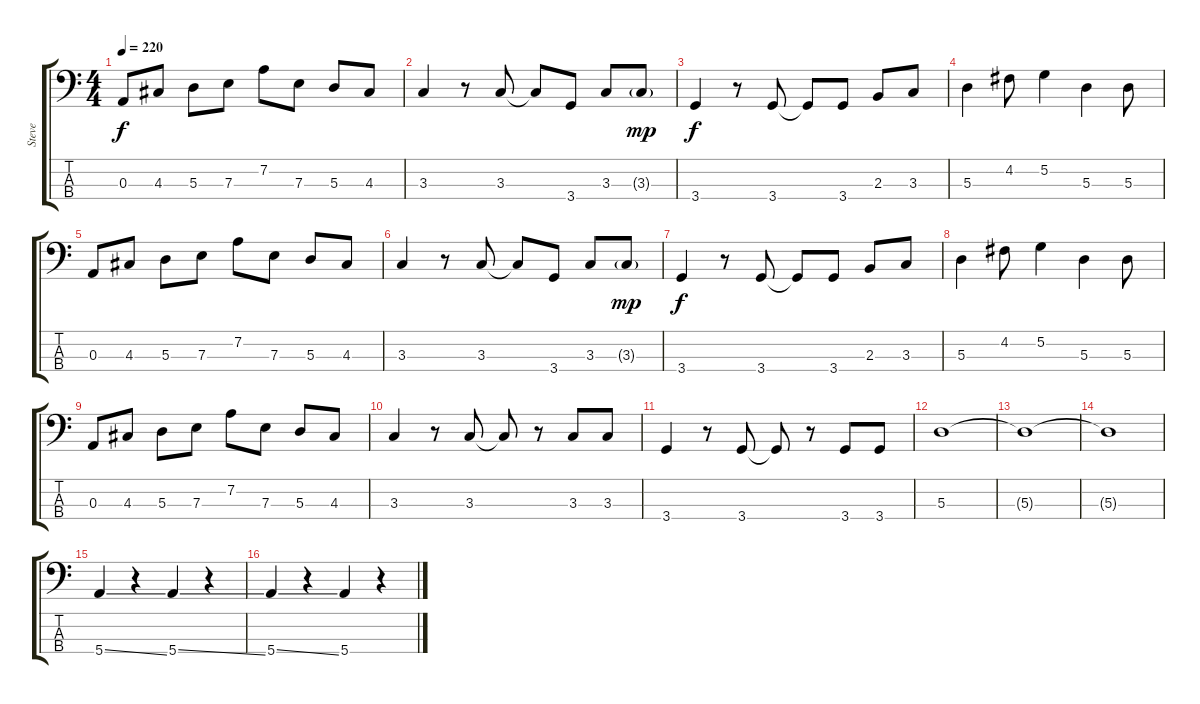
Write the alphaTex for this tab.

\track ("Steve" "Steve") {instrument electricbassfinger}
\staff {score tabs}
\tuning (G2 D2 A1 E1) {hide}
\ts (4 4)
\tempo 220
\clef f4
\ks c
0.3.8{dy f} 4.3.8 5.3.8 7.3.8 7.2.8 7.3.8 5.3.8 4.3.8 |
3.3.4 r.8 3.3.8 3.3{t}.8 3.4.8 3.3.8 3.3{g}.8{dy mp} |
3.4.4{dy f} r.8 3.4.8 3.4{t}.8 3.4.8 2.3.8 3.3.8 |
5.3.4 4.2.8 5.2.4 5.3.4 5.3.8 |
0.3.8 4.3.8 5.3.8 7.3.8 7.2.8 7.3.8 5.3.8 4.3.8 |
3.3.4 r.8 3.3.8 3.3{t}.8 3.4.8 3.3.8 3.3{g}.8{dy mp} |
3.4.4{dy f} r.8 3.4.8 3.4{t}.8 3.4.8 2.3.8 3.3.8 |
5.3.4 4.2.8 5.2.4 5.3.4 5.3.8 |
0.3.8 4.3.8 5.3.8 7.3.8 7.2.8 7.3.8 5.3.8 4.3.8 |
3.3.4 r.8 3.3.8 3.3{t}.8 r.8 3.3.8 3.3.8 |
3.4.4 r.8 3.4.8 3.4{t}.8 r.8 3.4.8 3.4.8 |
5.3.1 |
5.3{t}.1 |
5.3{t}.1 |
5.4{ss}.4 r.4 5.4{ss}.4 r.4 |
5.4{ss}.4 r.4 5.4{ss}.4 r.4
